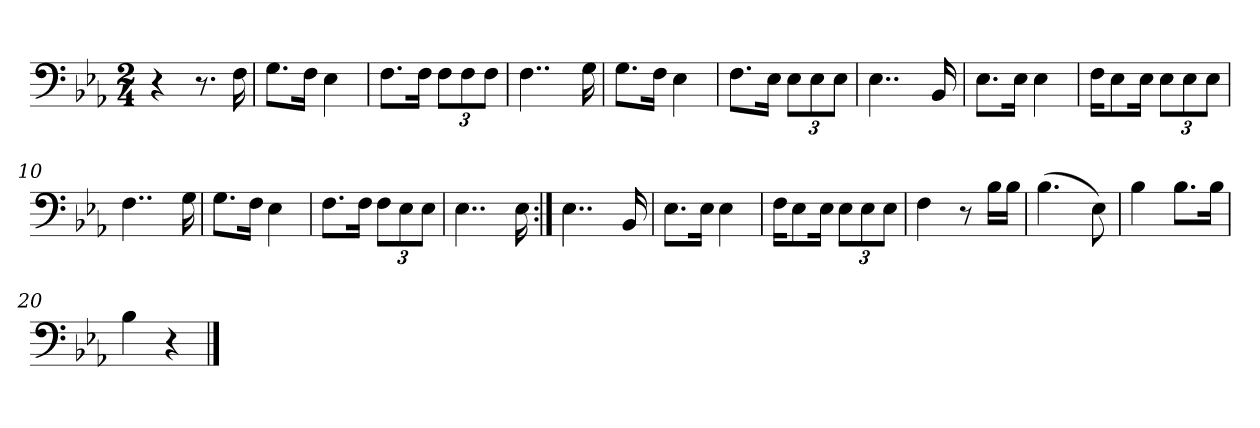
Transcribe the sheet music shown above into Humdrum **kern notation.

**kern
*part1
*staff1
*clefF4
*k[b-e-a-]
*M2/4
=1
4r
8.r
16F\
=2
8.G\L
16F\Jk
4E-\
=3
8.F\L
16F\Jk
12F\L
12F\
12F\J
=4
4..F\
16G\
=5
8.G\L
16F\Jk
4E-\
=6
8.F\L
16E-\Jk
12E-\L
12E-\
12E-\J
=7
4..E-\
16BB-/
=
8.E-\L
16E-\Jk
4E-\
=9
16F\KL
8E-\
16E-\Jk
12E-\L
12E-\
12E-\J
=10
4..F\
16G\
=11
8.G\L
16F\Jk
4E-\
=12
8.F\L
16F\Jk
12F\L
12E-\
12E-\J
=13
4..E-\
16E-\
=14:|!
4..E-\
16BB-/
=15
8.E-\L
16E-\Jk
4E-\
=16
16F\KL
8E-\
16E-\Jk
12E-\L
12E-\
12E-\J
=17
4F\
8r
16B-\LL
16B-\JJ
=18
(4.B-\
8E-\)
=19
4B-\
8.B-\L
16B-\Jk
=20
4B-\
4r
==
*-
